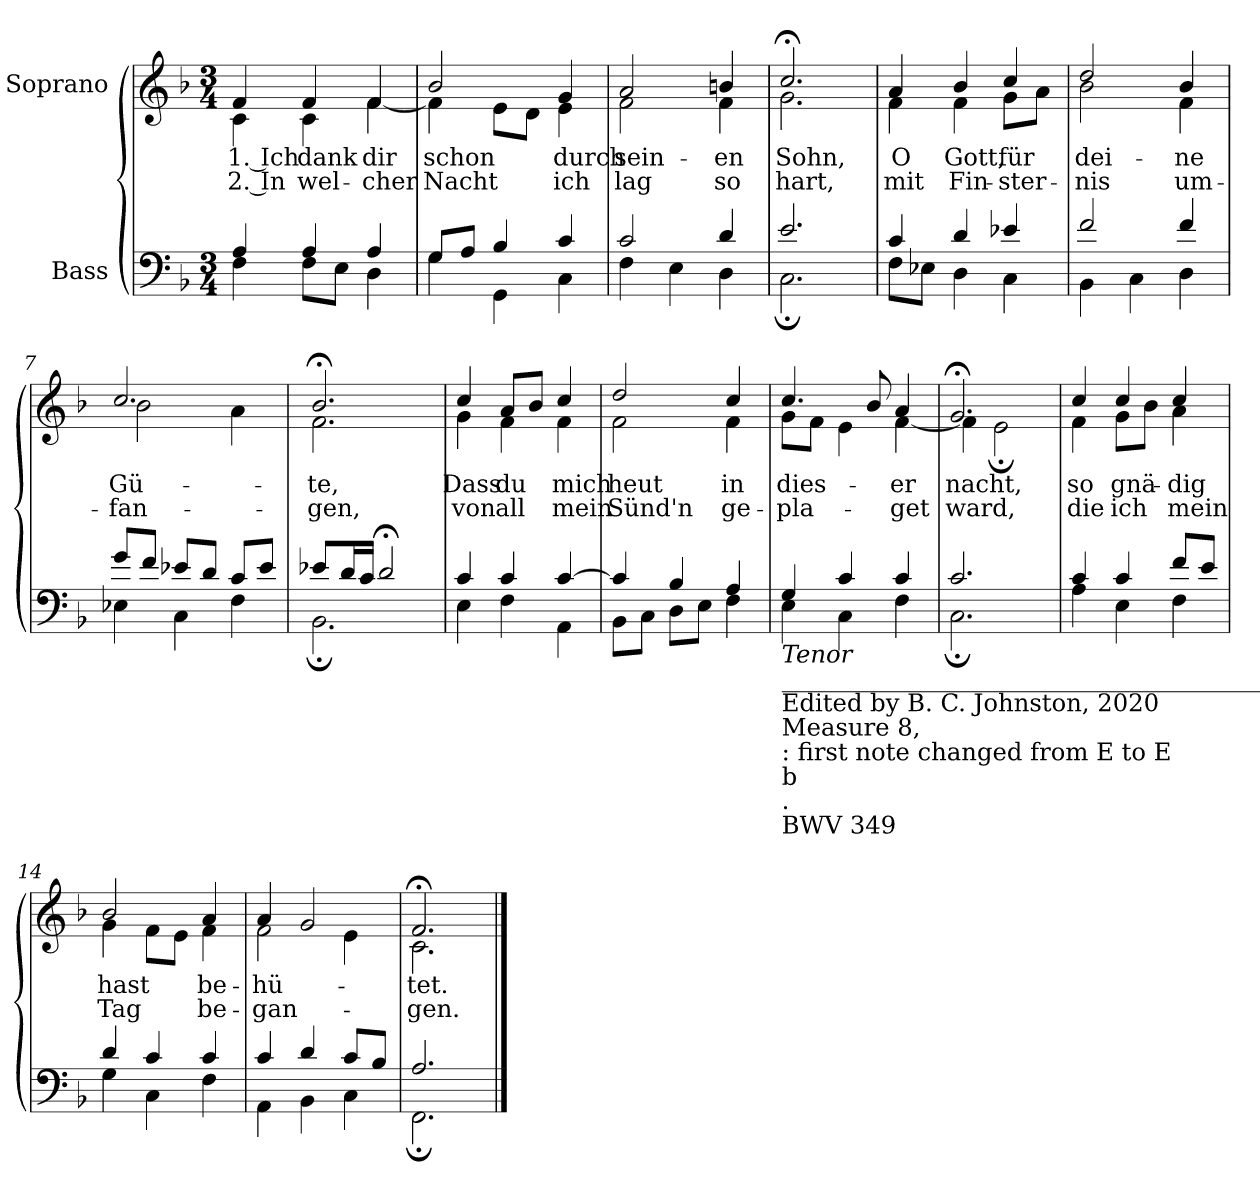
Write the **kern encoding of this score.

**kern	**kern	**text	**text
*part2	*part1	*part1	*part1
*staff2	*staff1	*staff1	*staff1
*I"Bass	*I"Soprano	*	*
*clefF4	*clefG2	*	*
*k[b-]	*k[b-]	*	*
*M3/4	*M3/4	*	*
*MM80	*MM80	*	*
=1	=1	=1	=1
*^	*	*	*
!	!	!	!LO:LY:b	!LO:LY:b
*	*	*^	*	*
4A/	4F\	4f/	4c\	1. Ich	2. In
!	!	!	!	!LO:LY:b	!LO:LY:b
4A/	8F\L	4f/	4c\	dank	wel-
.	8E\J	.	.	.	.
!	!	!	!	!LO:LY:b	!LO:LY:b
4A/	4D\	4f/	[4f\	dir	-cher
=2	=2	=2	=2	=2	=2
!	!	!	!	!LO:LY:b	!LO:LY:b
8G/L	4G\	2b-/	4f\]	schon	Nacht
8A/J	.	.	.	.	.
4B-/	4GG\	.	8e\L	.	.
.	.	.	8d\J	.	.
!	!	!	!	!LO:LY:b	!LO:LY:b
4c/	4C\	4g/	4e\	durch	ich
=3	=3	=3	=3	=3	=3
!	!	!	!	!LO:LY:b	!LO:LY:b
2c/	4F\	2a/	2f\	sein-	lag
.	4E\	.	.	.	.
!	!	!	!	!LO:LY:b	!LO:LY:b
4d/	4D\	4bn/	4f\	-en	so
=4	=4	=4	=4	=4	=4
!	!	!	!	!LO:LY:b	!LO:LY:b
2.e/	2.C;\	2.cc;</	2.g\	Sohn,	hart,
=5	=5	=5	=5	=5	=5
!	!	!	!	!LO:LY:b	!LO:LY:b
4c/	8F\L	4a/	4f\	O	mit
.	8E-X\J	.	.	.	.
!	!	!	!	!LO:LY:b	!LO:LY:b
4d/	4D\	4b-/	4f\	Gott,	Fin-
!	!	!	!	!LO:LY:b	!LO:LY:b
4e-X/	4C\	4cc/	8g\L	für	-ster-
.	.	.	8a\J	.	.
=6	=6	=6	=6	=6	=6
!	!	!	!	!LO:LY:b	!LO:LY:b
2f/	4BB-\	2dd/	2b-\	dei-	-nis
.	4C\	.	.	.	.
!	!	!	!	!LO:LY:b	!LO:LY:b
4f/	4D\	4b-/	4f\	-ne	um-
=7	=7	=7	=7	=7	=7
!	!	!	!	!LO:LY:b	!LO:LY:b
8g/L	4E-X\	2.cc/	2b-\	Gü-	-fan-
8f/J	.	.	.	.	.
8e-X/L	4C\	.	.	.	.
8d/J	.	.	.	.	.
8c/L	4F\	.	4a\	.	.
8e-/J	.	.	.	.	.
=8	=8	=8	=8	=8	=8
!	!	!	!	!LO:LY:b	!LO:LY:b
8e-X/L	2.BB-;\	2.b-;</	2.f\	-te,	-gen,
16d/L	.	.	.	.	.
16c/JJ	.	.	.	.	.
2d;</	.	.	.	.	.
!!LO:LB:g=z	!!
=9	=9	=9	=9	=9	=9
!	!	!	!	!LO:LY:b	!LO:LY:b
4c/	4E\	4cc/	4g\	Dass	von
!	!	!	!	!LO:LY:b	!LO:LY:b
4c/	4F\	8a/L	4f\	du	all
.	.	8b-/J	.	.	.
!	!	!	!	!LO:LY:b	!LO:LY:b
[4c/	4AA\	4cc/	4f\	mich	mein
=10	=10	=10	=10	=10	=10
!	!	!	!	!LO:LY:b	!LO:LY:b
4c/]	8BB-\L	2dd/	2f\	heut	Sünd'n
.	8C\J	.	.	.	.
4B-/	8D\L	.	.	.	.
.	8E\J	.	.	.	.
!	!	!	!	!LO:LY:b	!LO:LY:b
4A/	4F\	4cc/	4f\	in	ge-
=11	=11	=11	=11	=11	=11
!LO:TX:b:t=___________________________________________________	!	!	!	!	!
!LO:TX:b:t=Edited by B. C. Johnston, 2020	!	!	!	!	!
!LO:TX:b:t=Measure 8,	!	!	!	!	!
!LO:TX:b:i:t=Tenor	!	!	!	!	!
!LO:TX:b:t=&colon; first note changed from E to E	!	!	!	!	!
!LO:TX:b:t=b	!	!	!	!	!
!LO:TX:b:t=.	!	!	!	!	!
!LO:TX:b:t=BWV 349	!	!	!	!	!
!	!	!	!	!LO:LY:b	!LO:LY:b
4G/	4E\	4.cc/	8g\L	dies-	-pla-
.	.	.	8f\J	.	.
4c/	4C\	.	4e\	.	.
.	.	8b-/	.	.	.
!	!	!	!	!LO:LY:b	!LO:LY:b
4c/	4F\	4a/	[4f\	-er	-get
=12	=12	=12	=12	=12	=12
!	!	!	!	!LO:LY:b	!LO:LY:b
2.c/	2.C;\	2.g;</	4f\]	nacht,	ward,
.	.	.	2e;\	.	.
=13	=13	=13	=13	=13	=13
!	!	!	!	!LO:LY:b	!LO:LY:b
4c/	4A\	4cc/	4f\	so	die
!	!	!	!	!LO:LY:b	!LO:LY:b
4c/	4E\	4cc/	8g\L	gnä-	ich
.	.	.	8b-\J	.	.
!	!	!	!	!LO:LY:b	!LO:LY:b
8f/L	4F\	4cc/	4a\	-dig	mein
8e/J	.	.	.	.	.
=14	=14	=14	=14	=14	=14
!	!	!	!	!LO:LY:b	!LO:LY:b
4d/	4G\	2b-/	4g\	hast	Tag
4c/	4C\	.	8f\L	.	.
.	.	.	8e\J	.	.
!	!	!	!	!LO:LY:b	!LO:LY:b
4c/	4F\	4a/	4f\	be-	be-
=15	=15	=15	=15	=15	=15
!	!	!	!	!LO:LY:b	!LO:LY:b
4c/	4AA\	4a/	2f\	-hü-	-gan-
4d/	4BB-\	2g/	.	.	.
8c/L	4C\	.	4e\	.	.
8B-/J	.	.	.	.	.
=16	=16	=16	=16	=16	=16
!	!	!	!	!LO:LY:b	!LO:LY:b
2.A/	2.FF;\	2.f;</	2.c\	-tet.	-gen.
*v	*v	*	*	*	*
*	*v	*v	*	*
==	==	==	==
*-	*-	*-	*-
